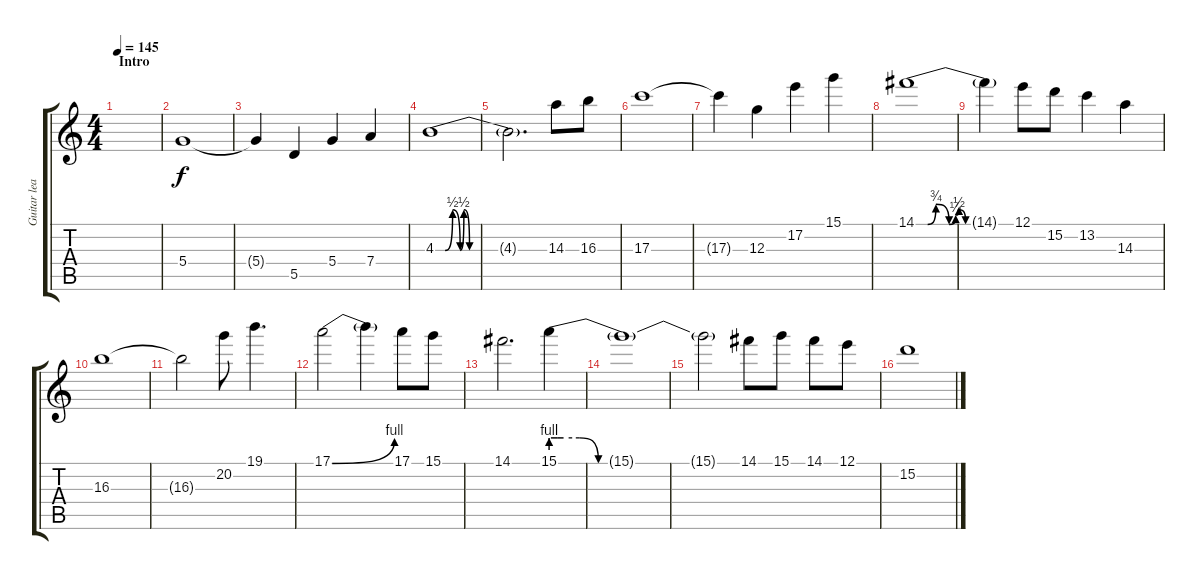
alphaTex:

\track ("Guitar lead" "Guitar lea") {instrument distortionguitar}
\staff {score tabs}
\tuning (E4 B3 G3 D3 A2 E2) {hide}
\ts (4 4)
\section ("" "Intro")
\tempo 145
\clef g2
\ks c
|
5.4.1 |
5.4{t}.4 5.5.4 5.4.4 7.4.4 |
4.3{be (custom 0 0 5 0 9 2 13 0 15 2 18 0 25 0 60 0)}.1 |
4.3{t}.2{d} 14.3.8 16.3.8 |
17.3.1 |
17.3{t}.4 12.3.4 17.2.4 15.1.4 |
14.1{be (custom 0 0 4 0 7 0 12 3 20 0 24 1 26 2 30 0 36 0 45 0 48 0 50 0 55 0 60 0)}.1 |
14.1{t}.4 12.1.8 15.2.8 13.2.4 14.3.4 |
16.3.1 |
16.3{t}.2 20.2.8 19.1.4{d} |
17.1{be (bend 0 0 60 4)}.2 17.1{t}.4 17.1.8 15.1.8 |
14.1.2{d} 15.1{be (custom 0 4 2 4 4 4 9 4 15 0 30 0 45 0 60 0)}.4 |
15.1{t}.1 |
15.1{t}.2 14.1.8 15.1.8 14.1.8 12.1.8 |
15.2.1
